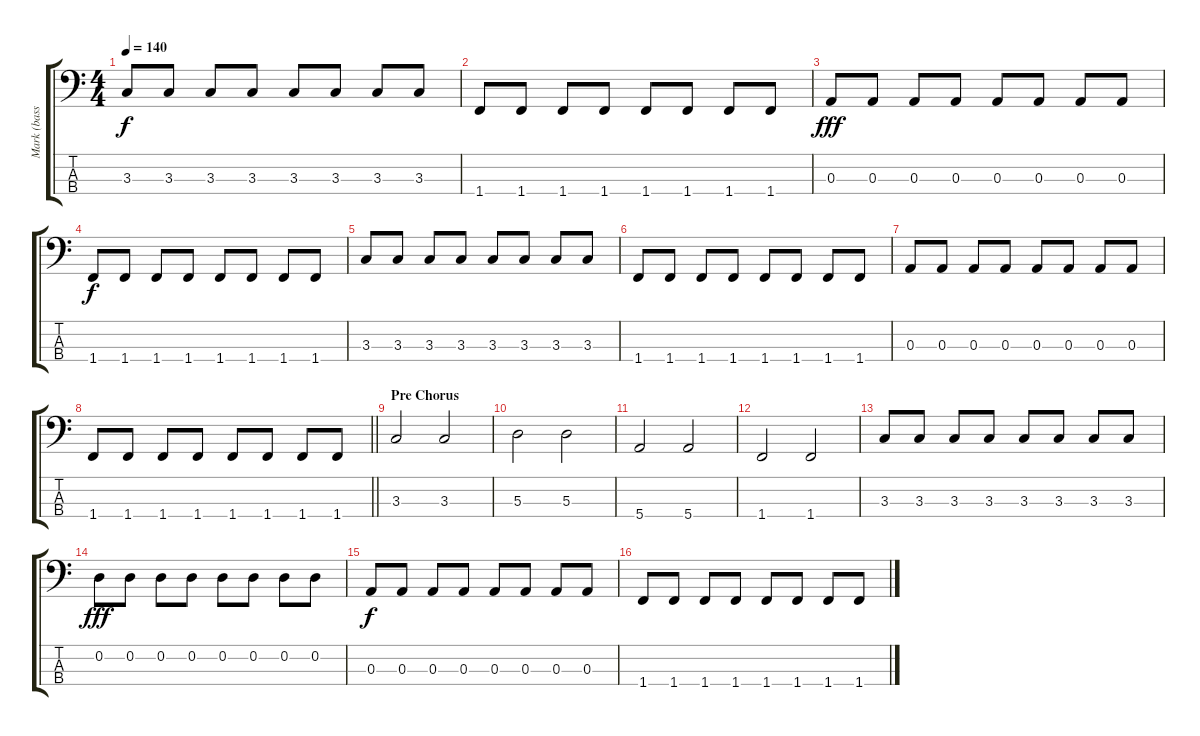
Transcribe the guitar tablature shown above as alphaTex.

\track ("Mark (bass)" "Mark (bass") {instrument electricbasspick}
\staff {score tabs}
\tuning (G2 D2 A1 E1) {hide}
\ts (4 4)
\tempo 140
\clef f4
\ks c
3.3.8{dy f} 3.3.8 3.3.8 3.3.8 3.3.8 3.3.8 3.3.8 3.3.8 |
1.4.8 1.4.8 1.4.8 1.4.8 1.4.8 1.4.8 1.4.8 1.4.8 |
0.3.8{dy fff} 0.3.8 0.3.8 0.3.8 0.3.8 0.3.8 0.3.8 0.3.8 |
1.4.8{dy f} 1.4.8 1.4.8 1.4.8 1.4.8 1.4.8 1.4.8 1.4.8 |
3.3.8 3.3.8 3.3.8 3.3.8 3.3.8 3.3.8 3.3.8 3.3.8 |
1.4.8 1.4.8 1.4.8 1.4.8 1.4.8 1.4.8 1.4.8 1.4.8 |
0.3.8 0.3.8 0.3.8 0.3.8 0.3.8 0.3.8 0.3.8 0.3.8 |
\barLineRight lightlight
1.4.8 1.4.8 1.4.8 1.4.8 1.4.8 1.4.8 1.4.8 1.4.8 |
\section ("" "Pre Chorus")
3.3.2 3.3.2 |
5.3.2 5.3.2 |
5.4.2 5.4.2 |
1.4.2 1.4.2 |
3.3.8 3.3.8 3.3.8 3.3.8 3.3.8 3.3.8 3.3.8 3.3.8 |
0.2.8{dy fff} 0.2.8 0.2.8 0.2.8 0.2.8 0.2.8 0.2.8 0.2.8 |
0.3.8{dy f} 0.3.8 0.3.8 0.3.8 0.3.8 0.3.8 0.3.8 0.3.8 |
1.4.8 1.4.8 1.4.8 1.4.8 1.4.8 1.4.8 1.4.8 1.4.8
